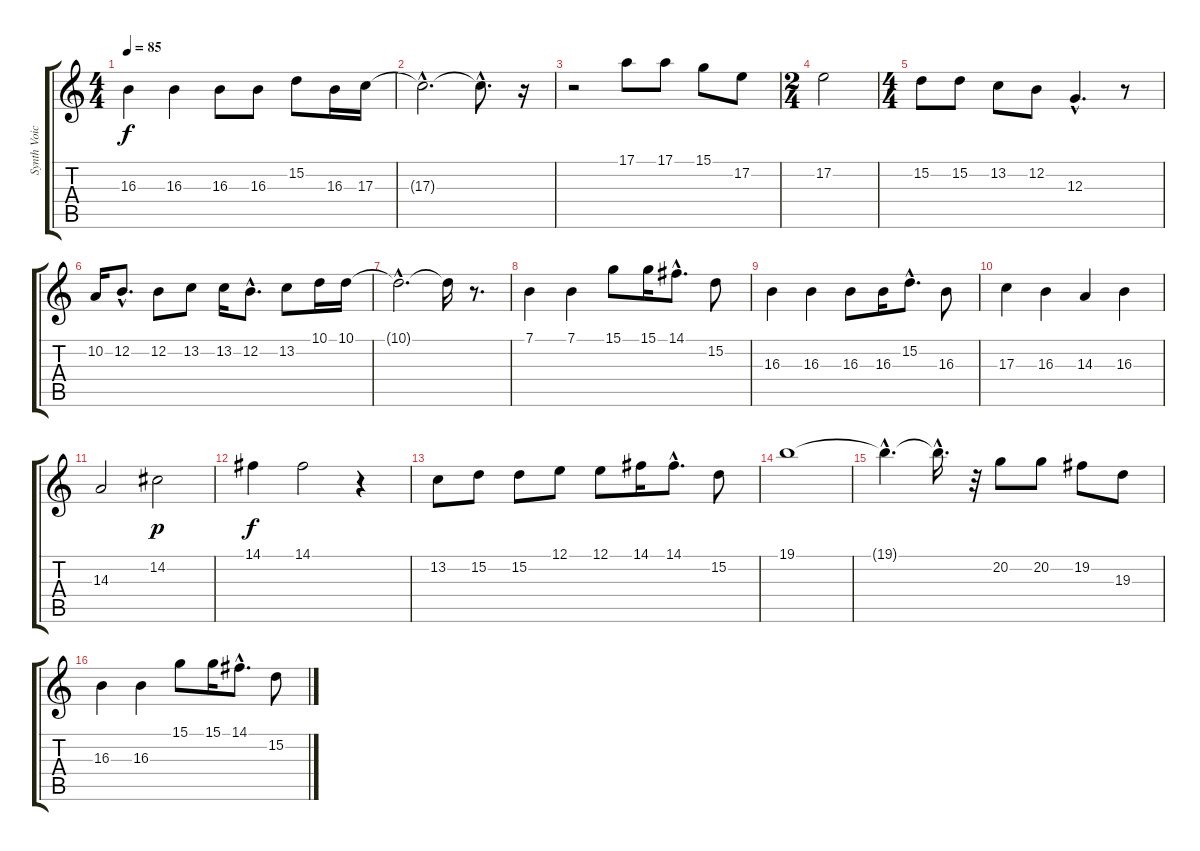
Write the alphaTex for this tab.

\track ("Synth Voice" "Synth Voic") {instrument synthvoice}
\staff {score tabs}
\tuning (E4 B3 G3 D3 A2 E2) {hide}
\ts (4 4)
\tempo 85
\clef g2
\ks c
16.3.4{dy f} 16.3.4 16.3.8 16.3.8 15.2.8 16.3.16 17.3.16 |
17.3{hac t}.2{d} 17.3{hac t}.8{d} r.16 |
r.2 17.1.8 17.1.8 15.1.8 17.2.8 |
\ts (2 4)
17.2.2 |
\ts (4 4)
15.2.8 15.2.8 13.2.8 12.2.8 12.3{hac}.4{d} r.8 |
10.2.16 12.2{hac}.8{d} 12.2.8 13.2.8 13.2.16 12.2{hac}.8{d} 13.2.8 10.1.16 10.1.16 |
10.1{hac t}.2{d} 10.1{t}.16 r.8{d} |
7.1.4 7.1.4 15.1.8 15.1.16 14.1{hac}.8{d} 15.2.8 |
16.3.4 16.3.4 16.3.8 16.3.16 15.2{hac}.8{d} 16.3.8 |
17.3.4 16.3.4 14.3.4 16.3.4 |
14.3.2 14.2.2{dy p} |
14.1.4{dy f} 14.1.2 r.4 |
13.2.8 15.2.8 15.2.8 12.1.8 12.1.8 14.1.16 14.1{hac}.8{d} 15.2.8 |
19.1.1 |
19.1{hac t}.4{d} 19.1{hac t}.16{d} r.32 20.2.8 20.2.8 19.2.8 19.3.8 |
16.3.4 16.3.4 15.1.8 15.1.16 14.1{hac}.8{d} 15.2.8
